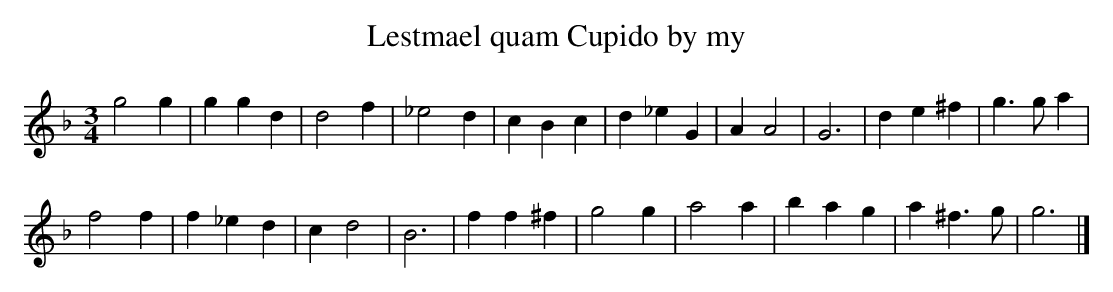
X:1
T:Lestmael quam Cupido by my
M:3/4
K:Gdor
g4g2|g2g2d2|d4f2|_e4d2|c2B2c2|d2_e2G2|A2A4|G6|d2e2^f2|g3ga2|
f4f2|f2_e2d2|c2d4|B6|f2f2^f2|g4g2|a4a2|b2a2g2|a2^f3g|g6|]
